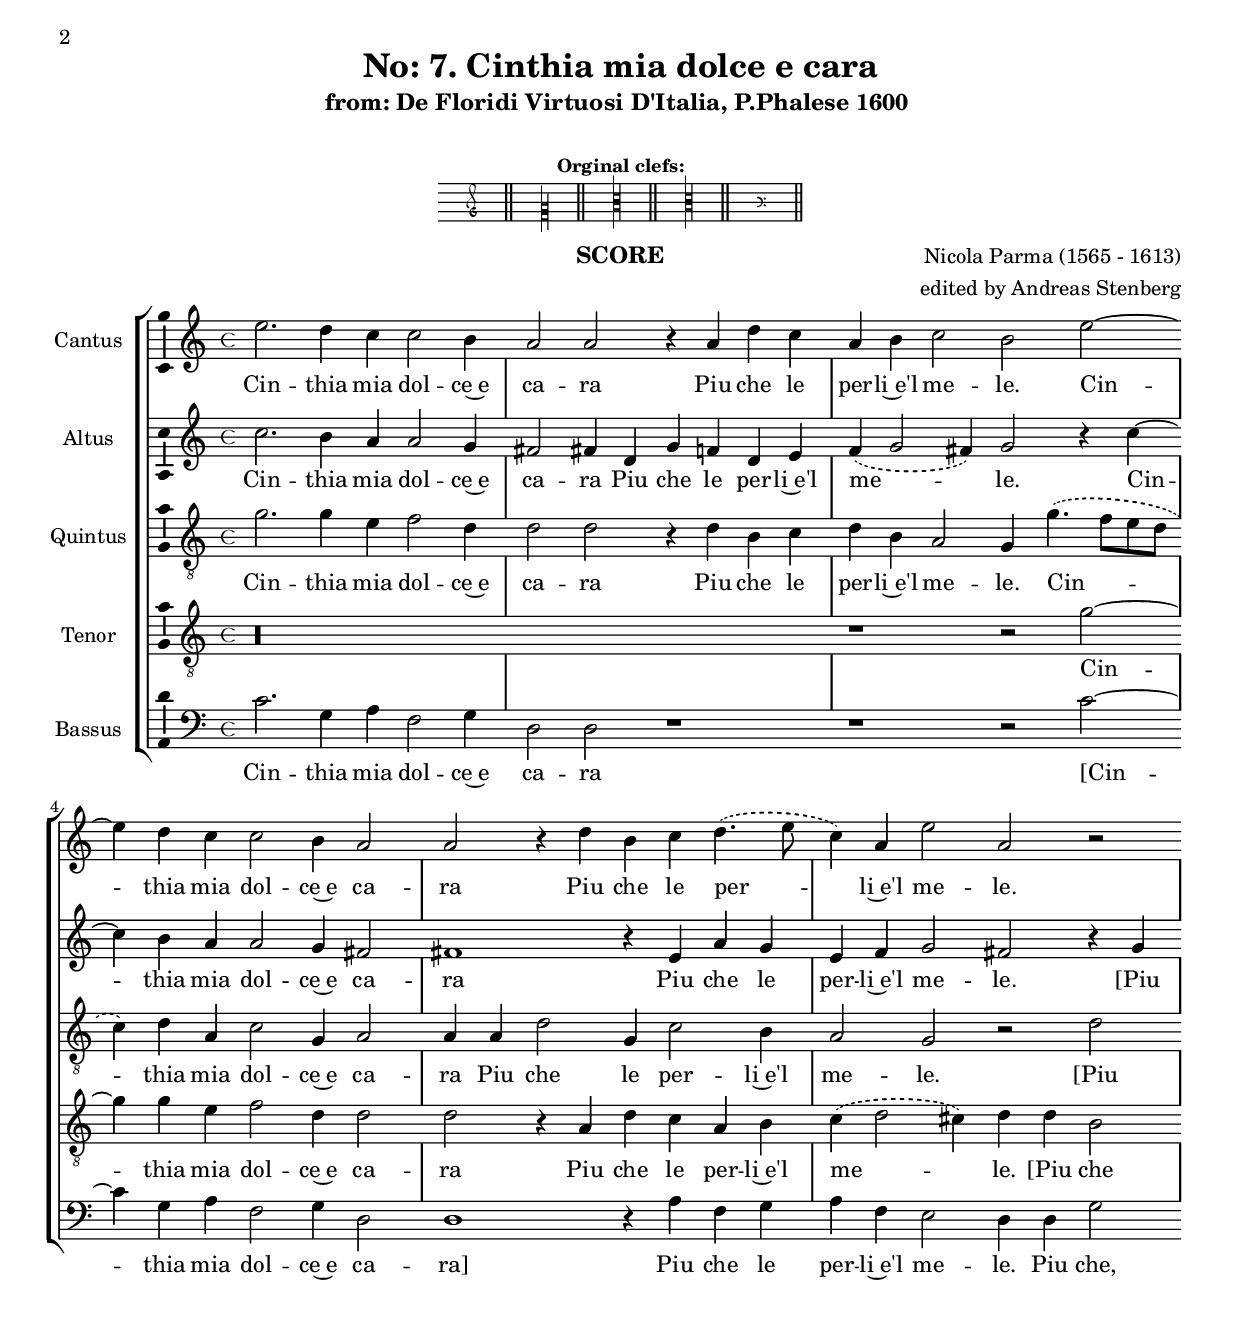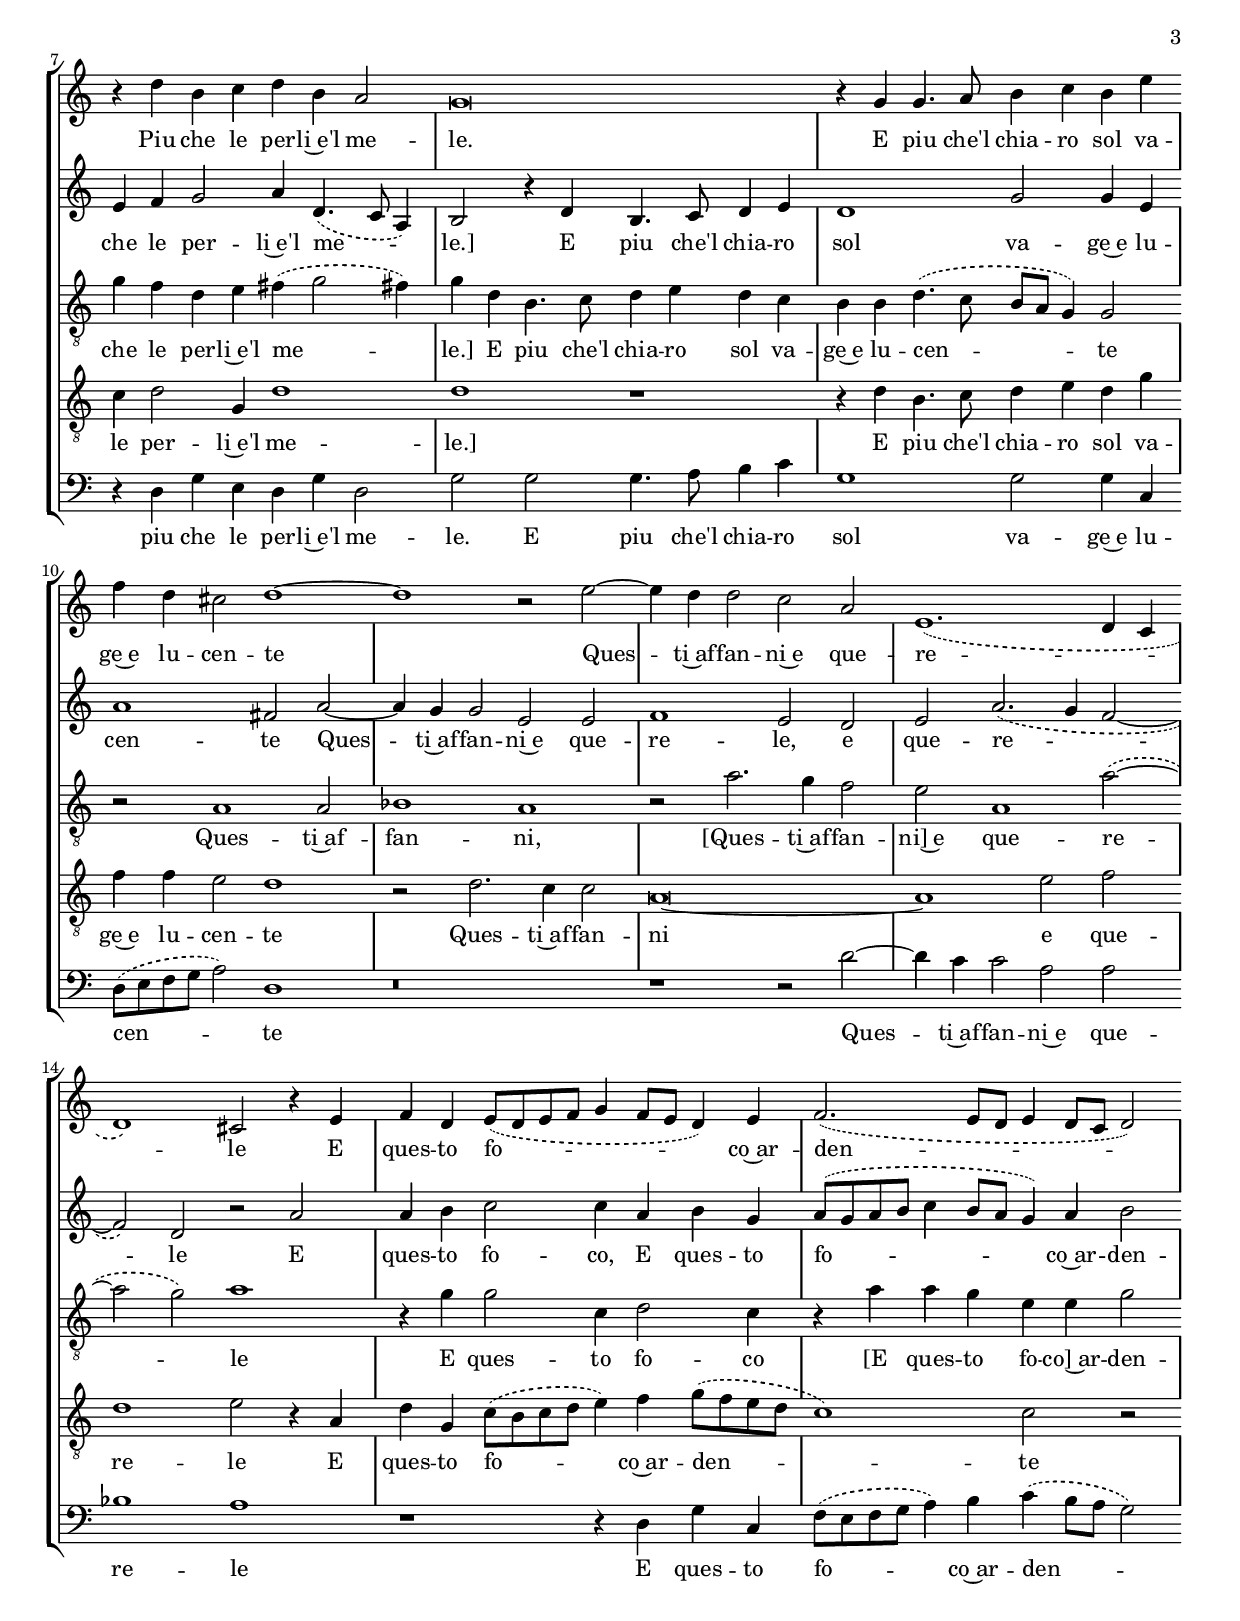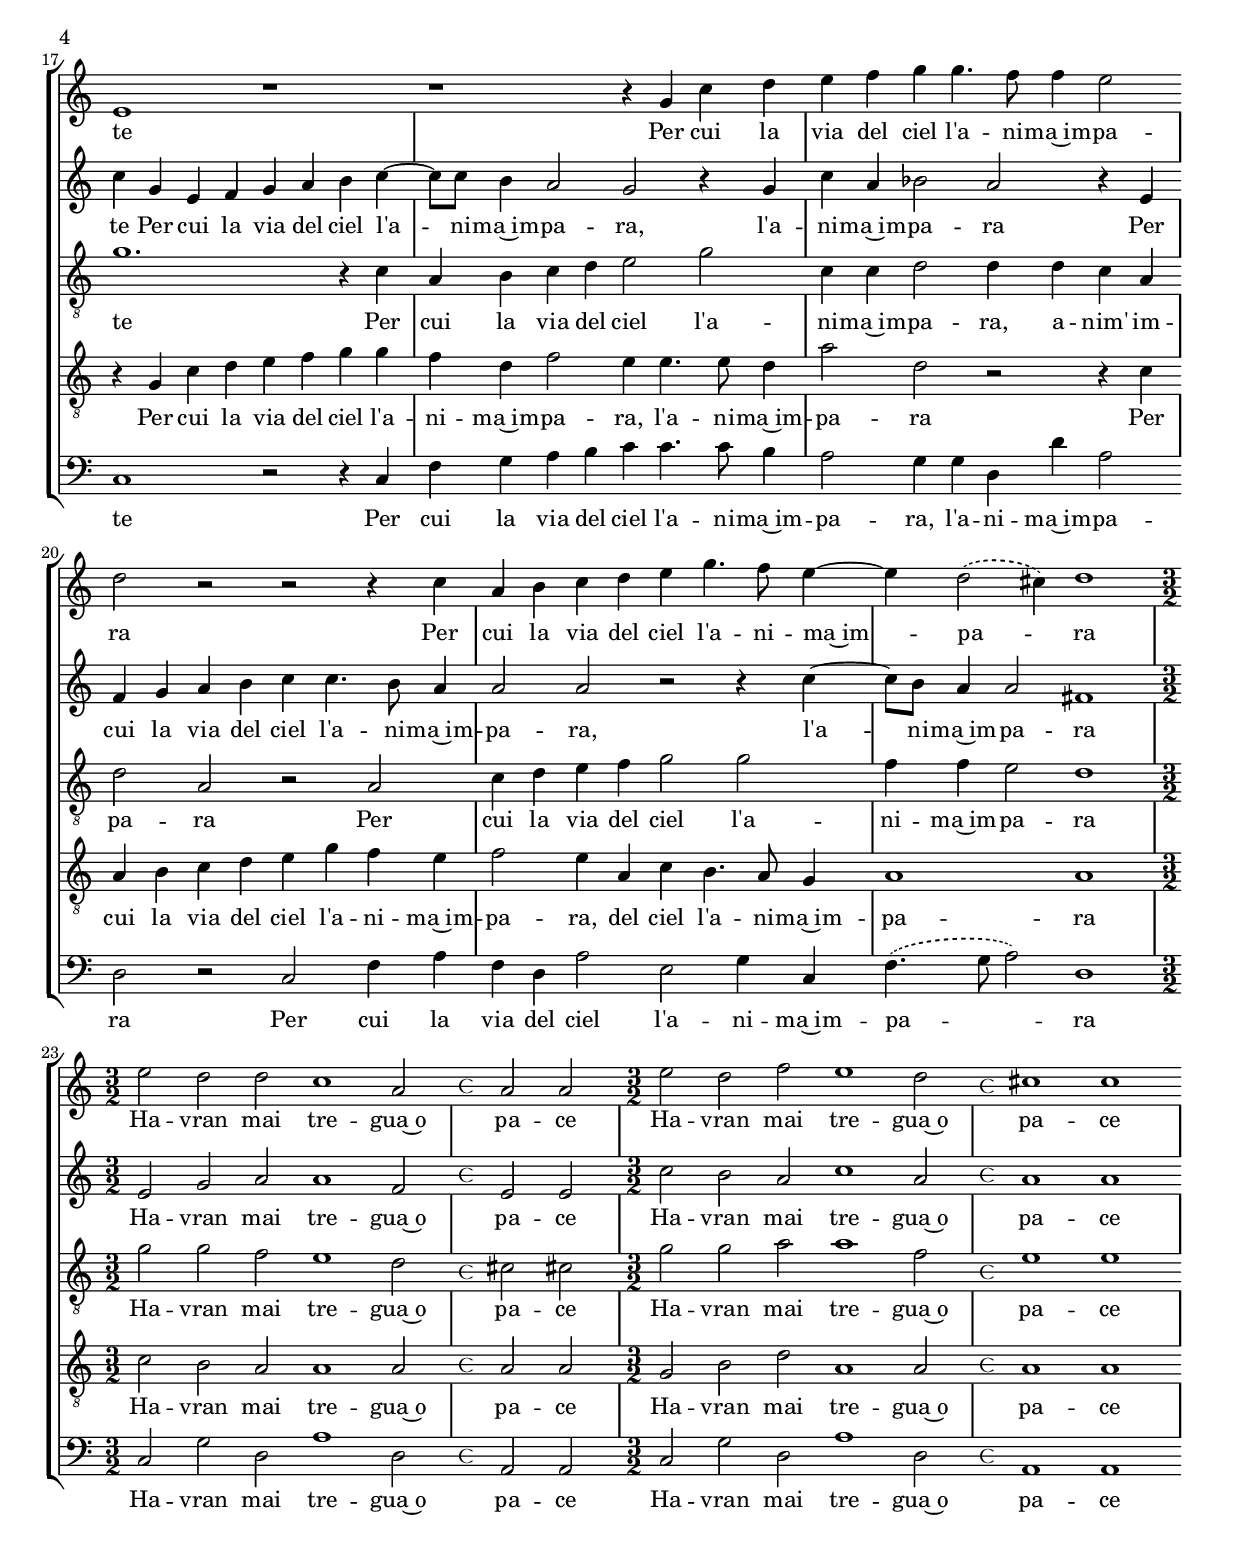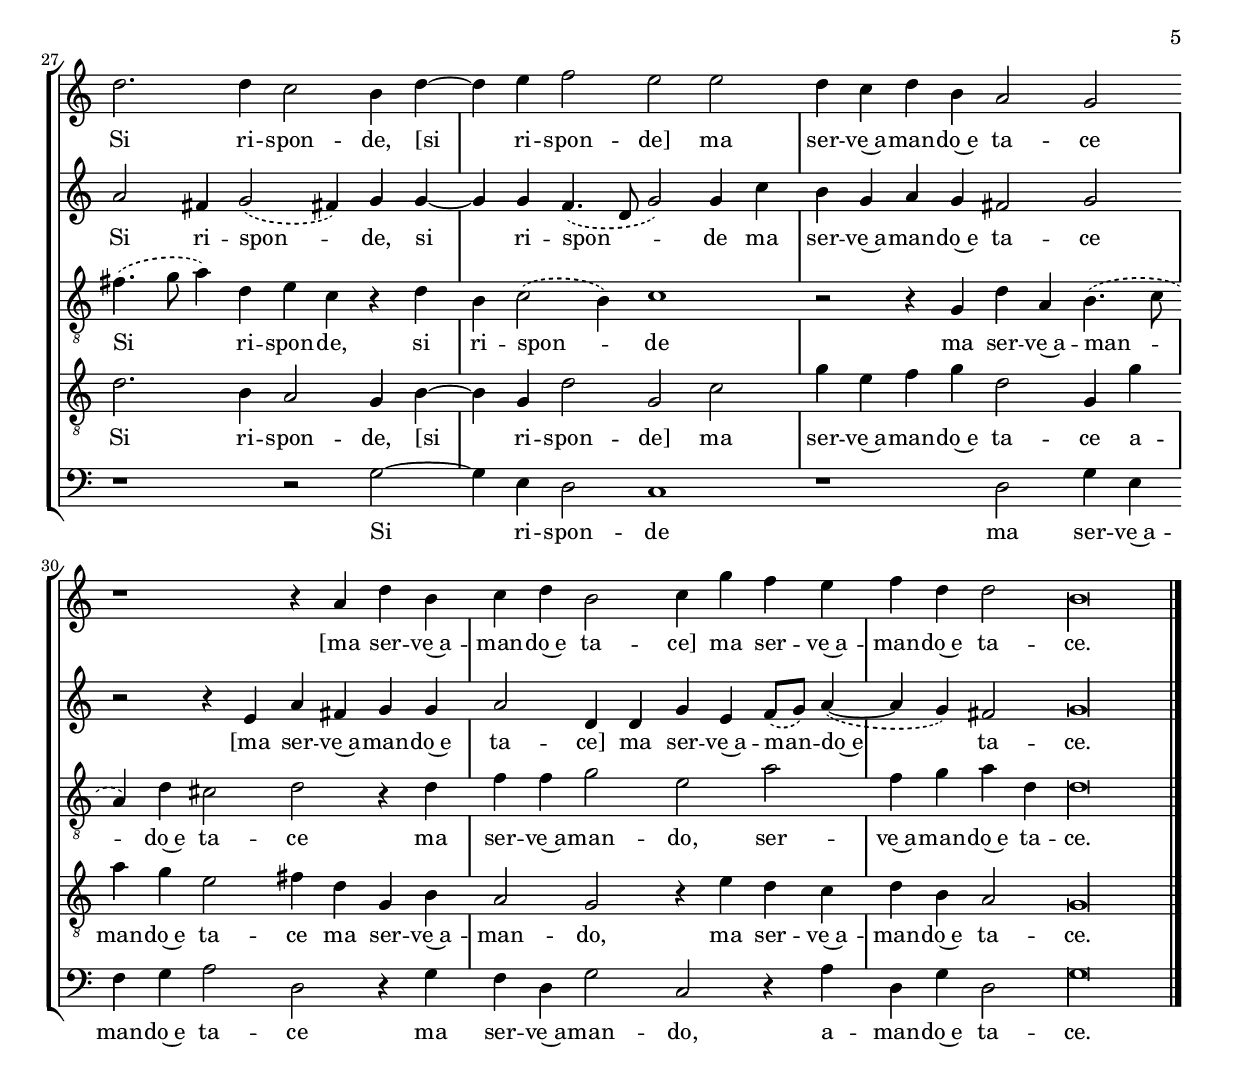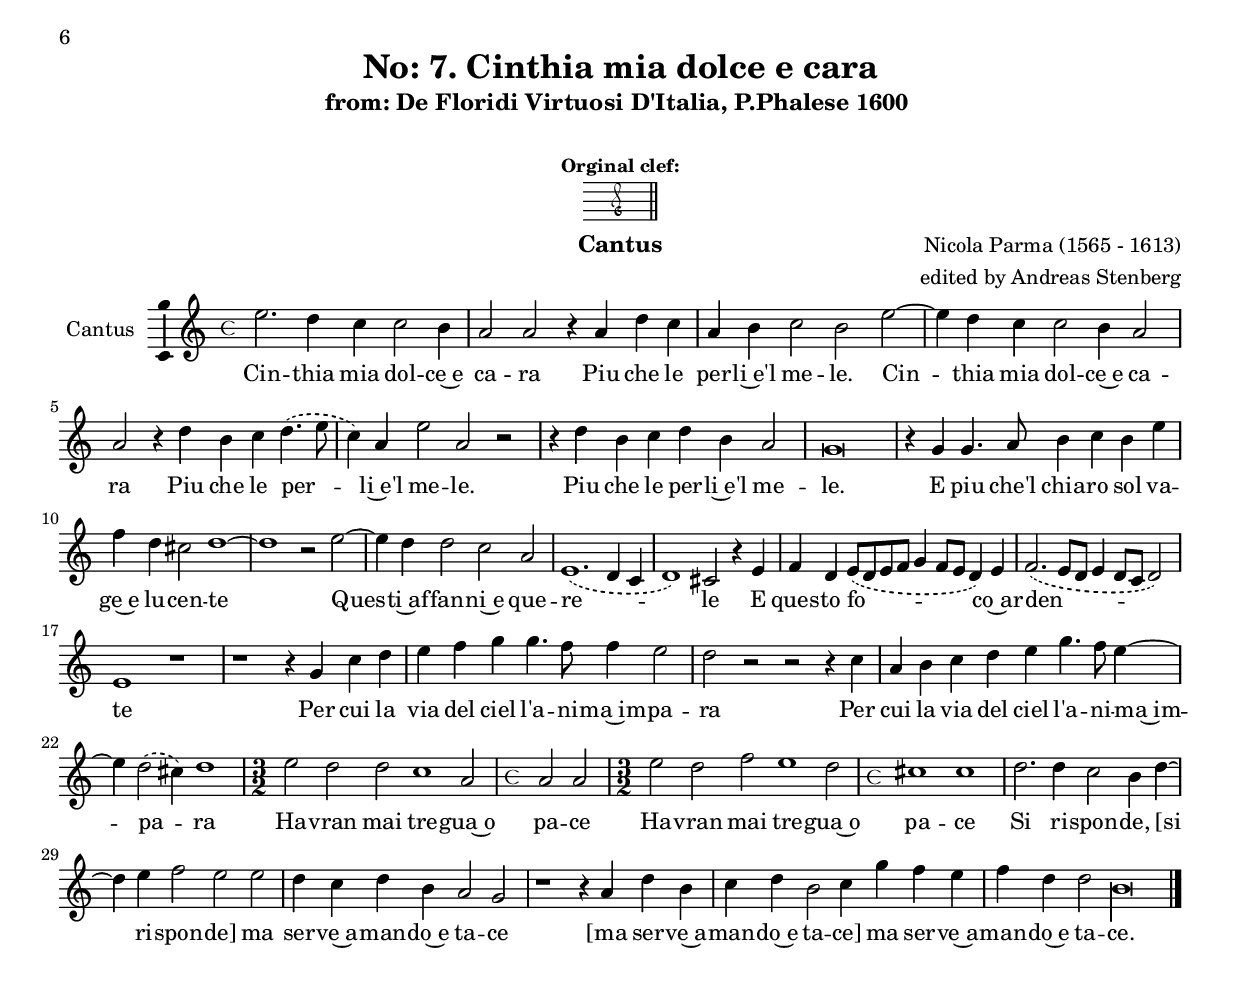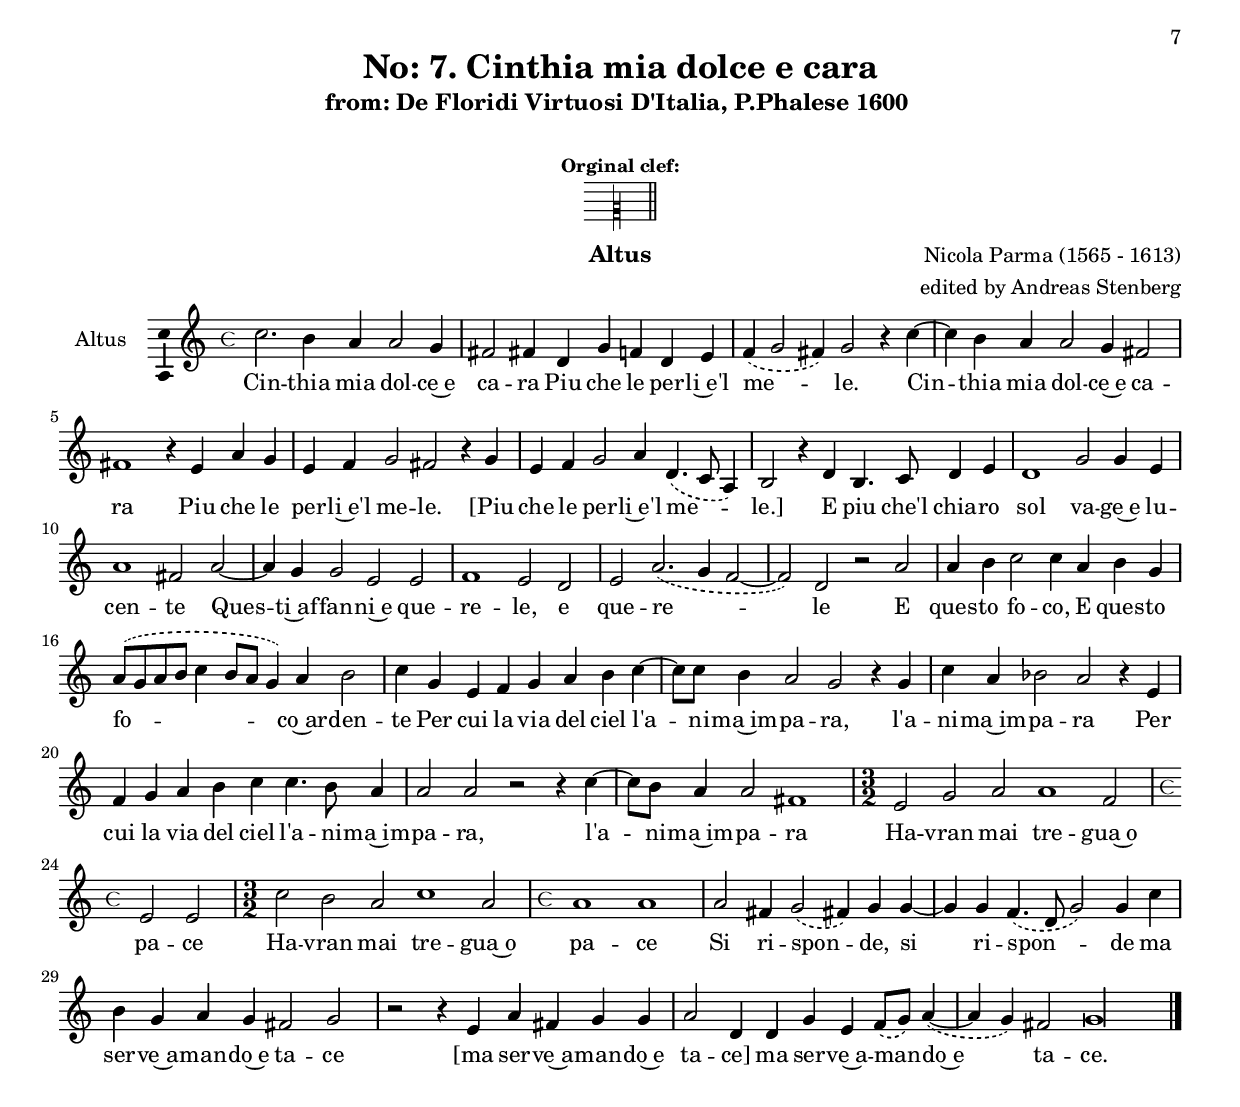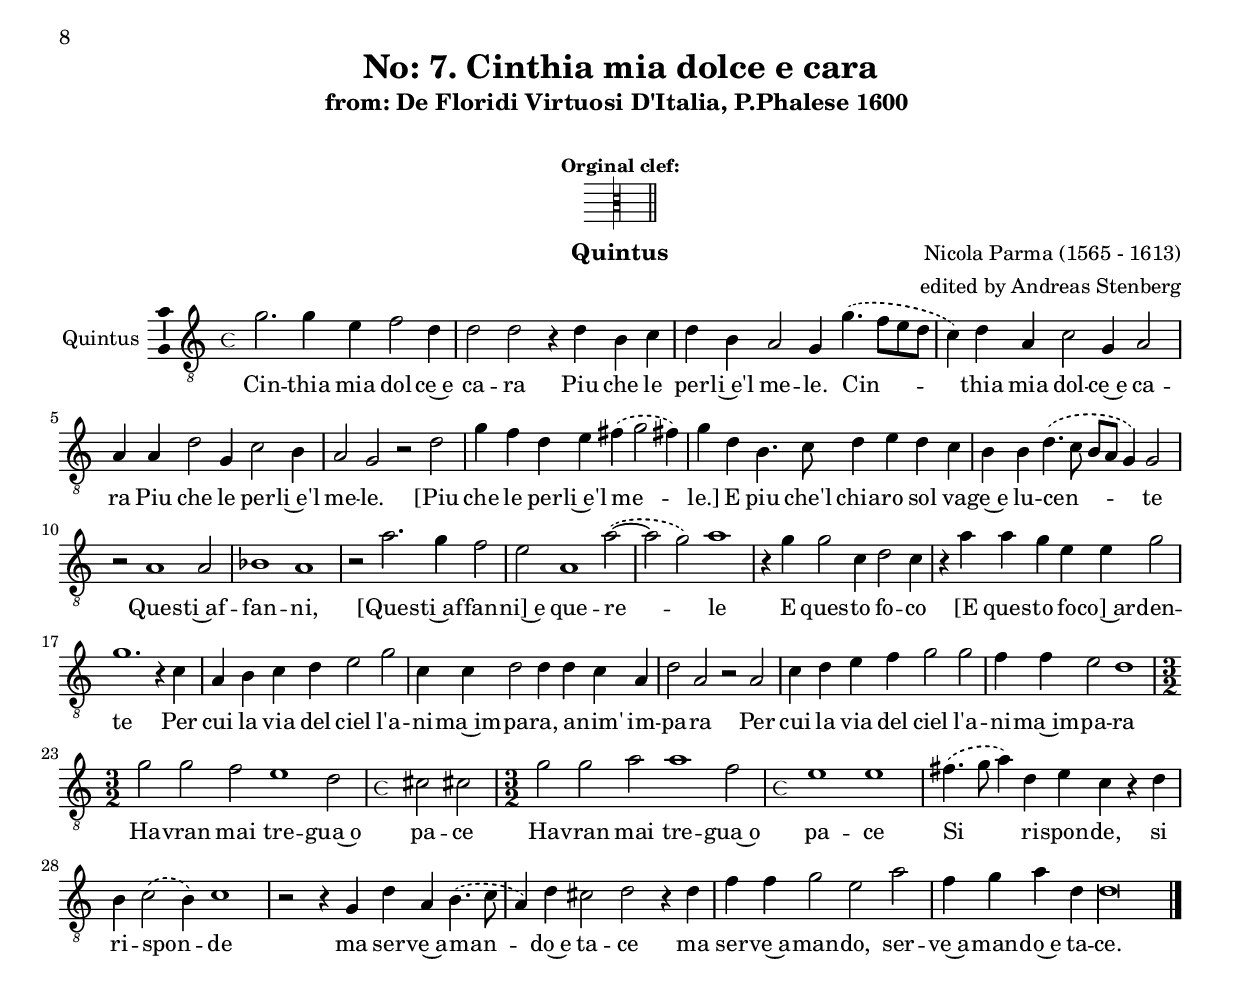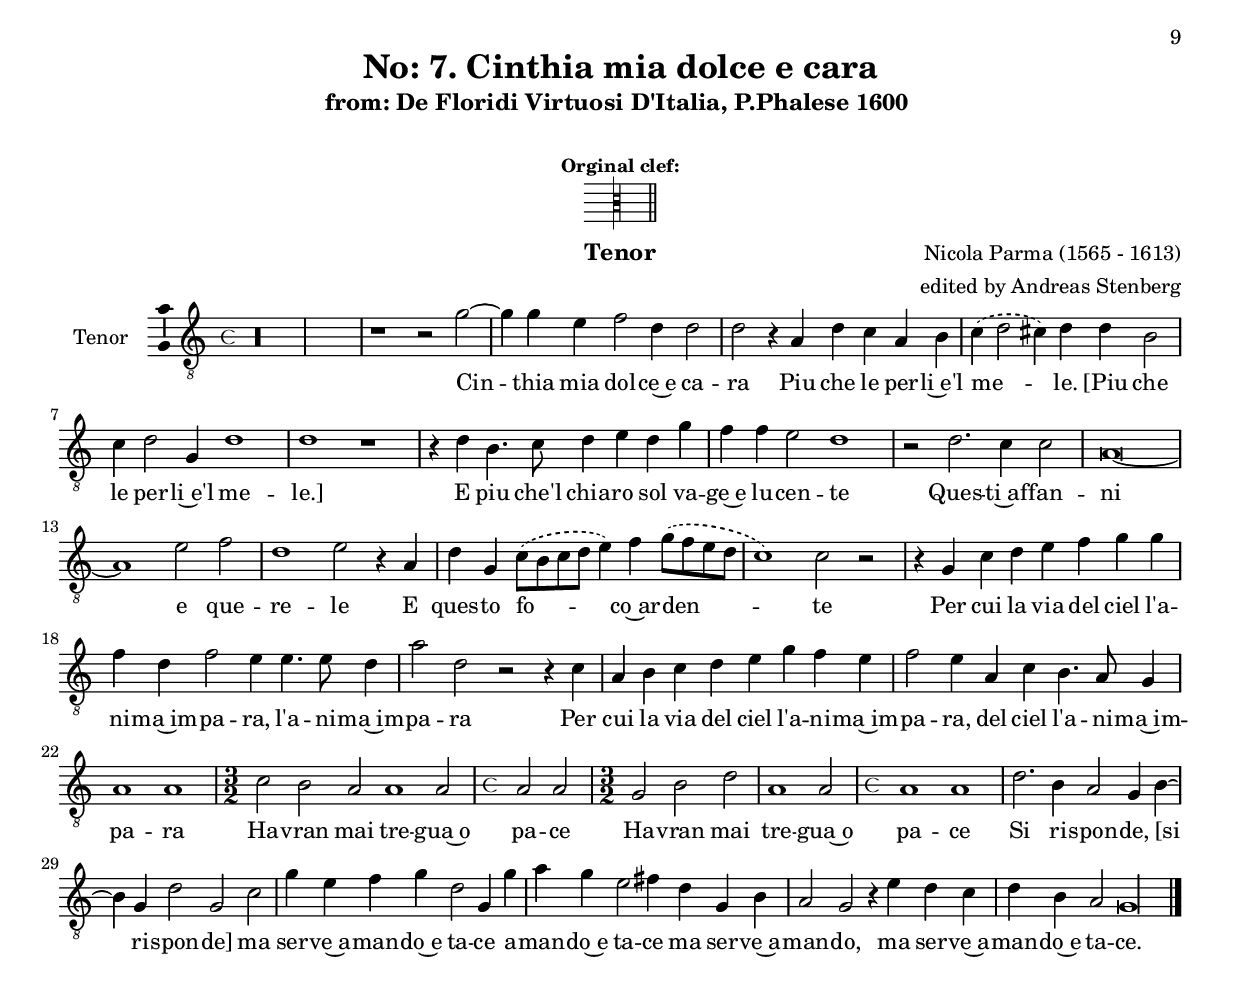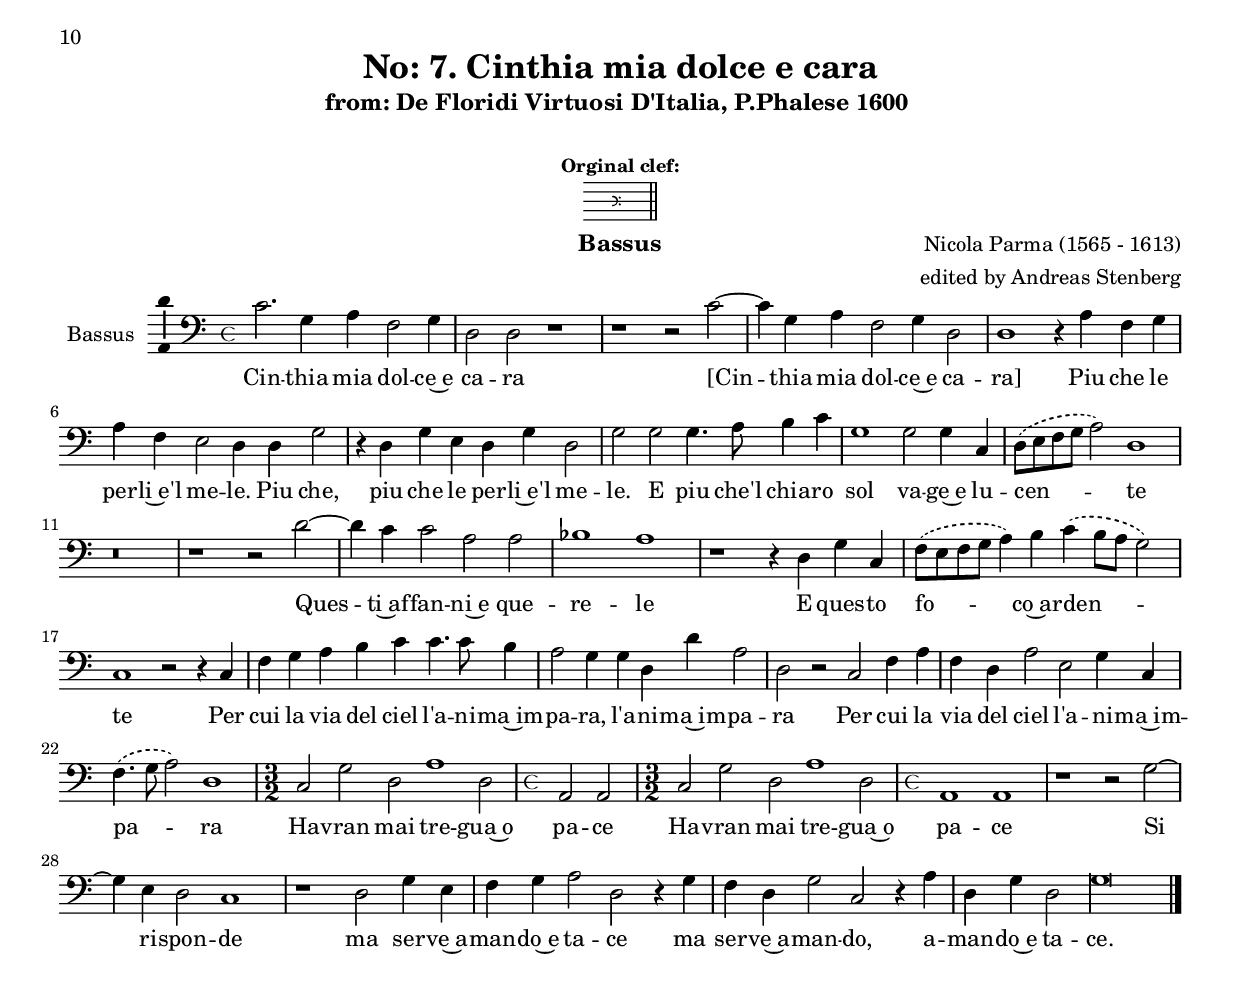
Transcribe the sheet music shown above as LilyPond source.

\version "2.18.2"
\language "deutsch"
#(append! supported-clefs '(("mensural-f3" . ("clefs.mensural.f" 0 0))))
ficta = { \once \set suggestAccidentals = ##t }
\paper {
  ragged-bottom = ##t
  ragged-last-bottom = ##t
  print-all-headers = ##t
  page-breaking = #ly:minimal-breaking
}
\header {
  title = "No: 7. Cinthia mia dolce e cara"
  subtitle = "from: De Floridi Virtuosi D'Italia, P.Phalese 1600 "
  subsubtitle = "Score & Parts"
  composer = "Nicola Parma (1565 - 1613)"
  arranger = "edited by Andreas Stenberg"
  %  poet = "Transposed from F to D"
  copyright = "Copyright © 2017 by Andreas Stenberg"
}

#(set-global-staff-size 18)
global = {
  \key c \major
  \override Staff.TimeSignature.style = #'mensural
}
sopranoOne = \relative c'' {
  \global
  %%  \hide Staff.BarLine 
  \slurDashed
  % Music follows here.
  \tag #'inScore {  \hide Staff.BarLine }
  \tag #'inPart {\set Timing.defaultBarType = "!" }
  \time 4/4
  \set Timing.measureLength = #(ly:make-moment 4/2)
  e2. d4 c4 c2 h4
  a2 a2 r4 a4 d4 c4
  a4 h4 c2 h2 e2~
  e4 d4 c4 c2 h4 a2 
  a2 r4 d4						%% end of first line in orig.
  h4 c4 d4.( e8 
  c4) a4 e'2 a,2 r2 
  r4 d4 h4 c4 d4 h4 a2
  g\breve
  r4 g4 g4. a8 h4 c4 h4 e4
  f4 d4 cis2 d1~
  d1 r2 e2~
  e4 d4 d2						%% end of second line
  c2 a2 
  e1.( d4 c4
  d1) cis2 r4 e4
  f4 d4 e8( d8 e8 f8 g4 f8 e8 d4) e4
  f2.( e8 d8  e4 d8 c8 d2)
  e1 r1
  r1 r4 g4 c4 d4
  e4 f4							%% end of third line
  g4 g4. f8 f4 e2
  d2 r2 r2 r4 c4 
  a4 h4 c4 d4 e4 g4. f8 e4~
  e4 d2( cis4) d1
  \once   \override Staff.TimeSignature.style = #'singleDiggit
  \time 3/2 
  \set Timing.measureLength = #(ly:make-moment 6/2)
  e2 d2 d2 c1 a2
  \time 4/4
  \set Timing.measureLength = #(ly:make-moment 2/2)
  a2 a2
  \once   \override Staff.TimeSignature.style = #'singleDiggit
  \time 3/2 
  \set Timing.measureLength = #(ly:make-moment 3/2)
  e'2 d2 f2 \bar ""
  e1 d2 
  \time 4/4
  \set Timing.measureLength = #(ly:make-moment 4/2)
  cis1  cis1
  d2. d4 c2 h4 d4~
  d4 e4 f2 e2 e2
  d4 c4 d4 h4 a2 g2
  r1 r4 a4 d4 h4
  c4 d4 h2 c4 g'4 f4 e4
  f4 d4 d2
  \cadenzaOn
  h\longa
  \tag #'inScore {  \undo \hide Staff.BarLine }
  \bar "|."
}

alto = \relative c' {
  \global
  \slurDashed
  % Music follows here.
  \tag #'inScore {  \hide Staff.BarLine }
  \tag #'inPart {\set Timing.defaultBarType = "!" }
  %  \clef "treble_8"
  \time 4/4
  \set Timing.measureLength = #(ly:make-moment 4/2)
  c'2. h4 a4 a2 g4
  fis2 fis!4 d4 g4 f4 d4 e4 
  f4( g2 fis4) g2 r4 c4~
  c4 h4 a4 a2 g4 fis2
  fis1							%% end of first line in orig.
  r4 e4 a4 g4
  e4 f4 g2 fis2 r4 g4
  e4 f4 g2 a4 d,4.( c8 a4)
  h2 r4 d4 h4. c8 d4 e4
  d1 g2 g4 e4 
  a1 fis2 a2~
  a4 g4 g2						%% end of second line
  e2 e2
  f1 e2 d2
  e2 a2.( g4 f2~
  f2) d2 r2 a'2
  a4 h4 c2 c4 a4 h4 g4
  a8( g8 a8 h8 c4 h8 a8 g4) a4 h2
  c4 g4 e4 f4 g4 a4				%% end of third line
  h4 c4~
  c8 c8 h4 a2 g2 r4 g4
  c4 a4 b2 a2 r4 e4
  f4 g4 a4 h4 c4 c4. h8 a4 
  a2 a2 r2 r4 c4~
  c8 h8 a4 a2 fis1
  \once   \override Staff.TimeSignature.style = #'singleDiggit
  \time 3/2 
  \set Timing.measureLength = #(ly:make-moment 6/2)
  e2 g2 a2 a1 f2
  \time 4/4
  \set Timing.measureLength = #(ly:make-moment 2/2)
  e2 e2 
  \once   \override Staff.TimeSignature.style = #'singleDiggit
  \time 3/2 
  \set Timing.measureLength = #(ly:make-moment 6/2)
  c'2 h2 a2 c1 a2
  \time 4/4
  \set Timing.measureLength = #(ly:make-moment 4/2)
  a1 a1
  a2 fis4 g2( fis!4) g4 g4~
  g4 g4 f4.( d8 g2) g4 c4
  h4 g4 a4 g4 fis2 g2								%% end of fifth line
  r2 r4 e4 a4 fis4 g4 g4
  a2 d,4 d4 g4 e4 f8( g8) a4~(
  a4 g4) fis2
  \cadenzaOn
  g\longa
  \tag #'inScore {  \undo \hide Staff.BarLine }
  \bar "|."
}
sopranoTwo = \relative c' {
  \global
  \clef "treble_8"
  \slurDashed
  % Music follows here.
  \tag #'inScore {  \hide Staff.BarLine }
  \tag #'inPart {\set Timing.defaultBarType = "!" }
  \time 4/4
  \set Timing.measureLength = #(ly:make-moment 4/2)
  g'2. g4 e4 f2 d4
  d2 d2 r4 d4 h4 c4
  d4 h4 a2 g4 g'4.( f8  e8 d8
  c4) d4 a4 c2 g4 a2
  a4 a4 d2							%% end of first line in orig.
  g,4 c2 h4 
  a2 g2 r2 d'2
  g4 f4 d4 e4 fis4( g2 fis!4)
  g4 d4 h4. c8 d4 e4 d4 c4
  h4 h4 d4.( c8 h8 a8 g4) g2
  r2 a1 a2
  b1 a1								%% end of second line
  r2 a'2. g4 f2 
  e2a,1  a'2~(
  a2 g2)  a1 
  r4 g4 g2 c,4 d2 c4
  r4 a'4 a4 g4 e4 e4 g2
  g1. r4 c,4
  a4 h4 c4 d4 e2 g2
  c,4 c4 d2 d4 d4 c4 a4							%% end of third line
  d2 a2 r2a2
  c4 d4 e4 f4 g2 g2
  f4 f4 e2 d1
  \once   \override Staff.TimeSignature.style = #'singleDiggit
  \time 3/2 
  \set Timing.measureLength = #(ly:make-moment 6/2)
  g2 g2 f2 e1 d2
  \time 4/4
  \set Timing.measureLength = #(ly:make-moment 2/2)
  cis2 cis!2
  \once   \override Staff.TimeSignature.style = #'singleDiggit
  \time 3/2 
  \set Timing.measureLength = #(ly:make-moment 6/2)
  g'2 g2 a2 a1 f2
  \time 4/4
  \set Timing.measureLength = #(ly:make-moment 4/2)
  e1 e1							%% end of fourth line
  fis4.( g8 a4) d,4 e4 c4 r4 d4
  h4 c2( h4) c1
  r2 r4 g4 d'4 a4 h4.( c8
  a4) d4 cis2 d2 r4 d4
  f4  f4 g2 e2 a2
  f4 g4 a4 d,4
  \cadenzaOn
  d\longa
  \tag #'inScore {  \undo \hide Staff.BarLine }
  \bar "|."
}

tenorOne = \relative c' {
  \global
  \slurDashed
  % Music follows here.
  \tag #'inScore {  \hide Staff.BarLine }
  \tag #'inPart {\set Timing.defaultBarType = "!" }
  \time 4/4
  \set Timing.measureLength = #(ly:make-moment 4/2)
  r\longa
  r1 r2 g'2~
  g4 g4 e4 f2 d4 d2 
  d2 r4 a4 d4 c4  a4 h4 
  c4( d2 cis4) d4 d4 h2
  c4 d2 g,4 d'1
  d1 r1						%% end of first line in orig.
  r4 d4 h4. c8 d4 e4 d4 g4
  f4 f4 e2 d1
  r2 d2. c4 c2
  a\breve~
  a1 e'2 f2 
  d1 e2 r4 a,4
  d4 g,4 c8( h8 c8 d8 e4) f4 g8( f8 e8 d8			%% end of second line
  c1) c2 r2
  r4 g4 c4 d4 e4 f4 g4 g4 
  f4 d4 f2 e4 e4. e8 d4 
  a'2 d,2 r2 r4 c4 
  a4 h4 c4 d4 e4 g4 f4 e4
  f2 e4 a,4								%% end of third line
  c4 h4. a8 g4
  a1 a1
  \once   \override Staff.TimeSignature.style = #'singleDiggit
  \time 3/2 
  \set Timing.measureLength = #(ly:make-moment 6/2)
  c2 h2 a2 a1 a2 
  \time 4/4
  \set Timing.measureLength = #(ly:make-moment 2/2)
  a2 a2
  \once   \override Staff.TimeSignature.style = #'singleDiggit
  \time 3/2 
  \set Timing.measureLength = #(ly:make-moment 3/2)
  g2 h2 d2 a1 a2
  \time 4/4
  \set Timing.measureLength = #(ly:make-moment 4/2)
  a1 a1
  d2. h4 a2 g4 h4~
  h4 g4 d'2 g,2 c2						%% end of fourth line
  g'4 e4 f4 g4 d2 g,4 g'4
  a4 g4 e2 fis4 d4 g,4 h4
  a2 g2 r4 e'4 d4 c4
  d4 h4 a2
  \cadenzaOn
  g\longa
  \tag #'inScore {  \undo \hide Staff.BarLine }
  \bar "|."
}

bass = \relative c {
  \global
  
  \slurDashed
  % Music follows here.
  \tag #'inScore {  \hide Staff.BarLine }
  \tag #'inPart {\set Timing.defaultBarType = "!" }
  \time 4/4
  \set Timing.measureLength = #(ly:make-moment 4/2)
  c'2. g4 a4 f2 g4
  d2 d2 r1
  r1 r2 c'2~
  c4 g4 a4 f2 g4 d2
  d1 r4 a'4 f4 g4
  a4 f4 e2						%% end of first line in orig.
  d4 d4 g2
  r4 d4 g4 e4 d4 g4 d2
  g2 g2 g4. a8 h4 c4
  g1 g2 g4 c,4
  d8( e8 f8 g8 a2)					%% end of second line
  d,1
  r\breve
  r1 r2 d'2~
  d4 c4 c2 a2 a2 
  b1 a1
  r1 r4 d,4 g4 c,4 
  f8( e8 f8 g8 a4) h4 c4( h8 a8 g2)
  c,1 r2 r4 c4
  f4 g4 a4 h4 c4 c4. c8 h4			%% end of third line
  a2 g4 g4  d4 d'4 a2
  d,2 r2 c2 f4 a4 
  f4 d4 a'2 e2 g4 c,4
  f4.( g8 a2) d,1
  \once   \override Staff.TimeSignature.style = #'singleDiggit
  \time 3/2 
  \set Timing.measureLength = #(ly:make-moment 6/2)
  c2 g'2 d2						%% end of fourth line 
  a'1 d,2
  \time 4/4
  \set Timing.measureLength = #(ly:make-moment 2/2)
  a2 a2
  \once   \override Staff.TimeSignature.style = #'singleDiggit
  \time 3/2 
  \set Timing.measureLength = #(ly:make-moment 6/2)
  c2 g'2 d2 a'1 d,2 
  \time 4/4
  \set Timing.measureLength = #(ly:make-moment 4/2)
  a1 a1
  r1 r2 g'2~
  g4 e4 d2 c1
  r1 d2 g4 e4
  f4 g4 a2 d,2  r4 g4
  f4 d4 g2 c,2 r4 a'4 
  d,4 g4 d2
  \cadenzaOn
  g\longa
  \tag #'inScore {  \undo \hide Staff.BarLine }
  \bar "|."
}

sopranoOneVerse = \lyricmode {
  % Lyrics follow here.
  Cin -- thia mia dol -- ce~e ca -- ra
  Piu che le per -- li~e'l me -- le.
  Cin -- thia mia dol -- ce~e ca -- ra
  Piu che le per -- li~e'l me -- le.
  Piu che le per -- li~e'l me -- le.
  E piu che'l chia -- ro sol va -- ge~e lu -- cen -- te
  Ques -- ti~af -- fan -- ni~e que -- re -- le
  E ques -- to fo -- co~ar -- den -- te
  Per cui la via del ciel l'a -- ni -- ma~im -- pa -- ra
  Per cui la via del ciel l'a -- ni -- ma~im -- pa -- ra
  Ha -- vran mai tre -- gua~o pa -- ce
  Ha -- vran mai tre -- gua~o pa -- ce
  Si ri -- spon -- de, [si ri -- spon -- de] ma ser -- ve~a -- man -- do~e ta -- ce
  [ma ser -- ve~a -- man -- do~e ta -- ce]
  ma ser -- ve~a -- man -- do~e ta -- ce.
}


altoVerse = \lyricmode {
  % Lyrics follow here.
  Cin -- thia mia dol -- ce~e ca -- ra
  Piu che le per -- li~e'l me -- le.
  Cin -- thia mia dol -- ce~e ca -- ra
  Piu che le per -- li~e'l me -- le.
  [Piu che le per -- li~e'l me -- le.]
  E piu che'l chia -- ro sol va -- ge~e lu -- cen -- te
  Ques -- ti~af -- fan -- ni~e que -- re -- le, e que -- re -- le
  E ques -- to fo -- co,
  E ques -- to fo -- co~ar -- den -- te
  Per cui la via del ciel l'a -- ni -- ma~im -- pa -- ra,
  l'a -- ni -- ma~im -- pa -- ra
  Per cui la via del ciel l'a -- ni -- ma~im -- pa -- ra,
  l'a -- ni -- ma~im -- pa -- ra
  Ha -- vran mai tre -- gua~o pa -- ce
  Ha -- vran mai tre -- gua~o pa -- ce
  Si ri -- spon -- de, si ri -- spon -- de ma ser -- ve~a -- man -- do~e ta -- ce
  [ma ser -- ve~a -- man -- do~e ta -- ce]
  ma ser -- ve~a -- man -- do~e ta -- ce.
}
sopranoTwoVerse = \lyricmode {
  % Lyrics follow here.
  Cin -- thia mia dol -- ce~e ca -- ra
  Piu che le per -- li~e'l me -- le.
  Cin -- thia mia dol -- ce~e ca -- ra
  Piu che le per -- li~e'l me -- le.
  [Piu che le per -- li~e'l me -- le.]
  E piu che'l chia -- ro sol va -- ge~e lu -- cen -- te
  Ques -- ti~af -- fan -- ni,
  [Ques -- ti~af -- fan -- ni]~e que -- re -- le
  E ques -- to fo -- co
  [E ques -- to fo -- co]~ar -- den -- te
  Per cui la via del ciel l'a -- ni -- ma~im -- pa -- ra,
  a -- nim' im -- pa -- ra
  Per cui la via del ciel l'a -- ni -- ma~im -- pa -- ra
  Ha -- vran mai tre -- gua~o pa -- ce
  Ha -- vran mai tre -- gua~o pa -- ce
  Si ri -- spon -- de, si ri -- spon -- de ma ser -- ve~a -- man -- do~e ta -- ce
  ma ser -- ve~a -- man -- do,
  ser -- ve~a -- man -- do~e ta -- ce.
}

tenorOneVerse = \lyricmode {
  % Lyrics follow here.
  Cin -- thia mia dol -- ce~e ca -- ra
  Piu che le per -- li~e'l me -- le.
  [Piu che le per -- li~e'l me -- le.]
  E piu che'l chia -- ro sol va -- ge~e lu -- cen -- te
  Ques -- ti~af -- fan -- ni e que -- re -- le
  E ques -- to fo -- co~ar -- den -- te
  Per cui la via del ciel l'a -- ni -- ma~im -- pa -- ra,
  l'a -- ni -- ma~im -- pa -- ra
  Per cui la via del ciel l'a -- ni -- ma~im -- pa -- ra,
  del ciel l'a -- ni -- ma~im -- pa -- ra
  Ha -- vran mai tre -- gua~o pa -- ce
  Ha -- vran mai tre -- gua~o pa -- ce
  Si ri -- spon -- de, [si ri -- spon -- de] ma ser -- ve~a -- man -- do~e ta -- ce
  a -- man -- do~e ta -- ce
  ma ser -- ve~a -- man -- do,
  ma ser -- ve~a -- man -- do~e ta -- ce.
}

bassVerse = \lyricmode {
  % Lyrics follow here.
  Cin -- thia mia dol -- ce~e ca -- ra
  [Cin -- thia mia dol -- ce~e ca -- ra]
  Piu che le per -- li~e'l me -- le.
  Piu che, piu che le per -- li~e'l me -- le.
  E piu che'l chia -- ro sol va -- ge~e lu -- cen -- te
  Ques -- ti~af -- fan -- ni~e que -- re -- le
  E ques -- to fo -- co~ar -- den -- te
  Per cui la via del ciel l'a -- ni -- ma~im -- pa -- ra, 
  l'a -- ni -- ma~im -- pa -- ra
  Per cui la via del ciel l'a -- ni -- ma~im -- pa -- ra
  Ha -- vran mai tre -- gua~o pa -- ce
  Ha -- vran mai tre -- gua~o pa -- ce
  Si ri -- spon -- de ma ser -- ve~a -- man -- do~e ta -- ce
  ma ser -- ve~a -- man -- do, a -- man -- do~e ta -- ce.
}

rehearsalMidi = #
(define-music-function
 (parser location name midiInstrument lyrics) (string? string? ly:music?)
 #{
   %    %    \transpose f d
   \unfoldRepeats <<
     \new Staff = "soprano1" \new Voice = "soprano1" { \sopranoOne }
     \new Staff = "alto" \new Voice = "alto" { \alto }
     \new Staff = "quinto" \new Voice = "quinto" { \sopranoTwo }
     \new Staff = "tenor1" \new Voice = "tenor1" { \tenorOne }
     \new Staff = "bass" \new Voice = "bass" { \bass }
     \context Staff = $name {
       \set Score.midiMinimumVolume = #0.5
       \set Score.midiMaximumVolume = #0.5
       \set Score.tempoWholesPerMinute = #(ly:make-moment 86 2)
       \set Staff.midiMinimumVolume = #0.8
       \set Staff.midiMaximumVolume = #1.0
       \set Staff.midiInstrument = $midiInstrument
     }
     \new Lyrics \with {
       alignBelowContext = $name
     } \lyricsto $name $lyrics
   >>
 #})

\score {
  %  \transpose f d
  \new StaffGroup <<
    \new Staff \with {
      midiInstrument = "choir aahs"
      instrumentName = "Cantus"
      \consists "Ambitus_engraver"
    } { \keepWithTag #'inScore \sopranoOne }
    \addlyrics { \sopranoOneVerse }
    \new Staff \with {
      midiInstrument = "choir aahs"
      instrumentName = "Altus"
      \consists "Ambitus_engraver"
    } { \keepWithTag #'inScore \alto }
    \addlyrics { \altoVerse }
    \new Staff \with {
      midiInstrument = "choir aahs"
      instrumentName = "Quintus"
      \consists "Ambitus_engraver"
    } {\keepWithTag #'inScore \sopranoTwo }
    \addlyrics { \sopranoTwoVerse }
    \new Staff \with {
      midiInstrument = "choir aahs"
      instrumentName = "Tenor"
      \consists "Ambitus_engraver"
    } { \clef "treble_8" \keepWithTag #'inScore \tenorOne }
    \addlyrics { \tenorOneVerse }
    \new Staff \with {
      midiInstrument = "choir aahs"
      instrumentName = "Bassus"
      \consists "Ambitus_engraver"
    } { \clef bass  \keepWithTag #'inScore \bass }
    \addlyrics { \bassVerse }
  >>
  \layout { }
  \midi {
    \tempo 2 = 82
  }
  \header {
    subsubtitle = \markup {
      \fill-line { 
        \hspace #0.5
        \center-column {
          \line {\transparent "XXX"}
          \line {\bold "Orginal clefs:"}
          \score {
            
            \new Staff {
              \override Staff.TimeSignature.stencil =##f
              \time 4/2
              \cadenzaOn
              \override Staff.Clef.stencil =##f
              s4 
              \revert Staff.Clef.stencil
              \clef "petrucci-g" s4 \bar "||" s4 
              \clef "petrucci-c2" s4 \bar "||" s4
              \once \set Staff.forceClef = ##t
              \clef "petrucci-c3" s4 \bar "||" s4
              \once \set Staff.forceClef = ##t
              \clef "petrucci-c3" s4 \bar "||" s4 
              \clef "mensural-f3" s4  \bar "||"
            }
            \layout {
              line-width=8.5\cm
              indent =0.0
            }
          }
          \vspace #0.5
        }
        \hspace #0.5
      }
    }

    instrument = "SCORE"
    breakbefore = ##t
  }
}
%% Parts

\score {
  %  \transpose f d
  \new StaffGroup <<
    \new Staff \with {
      midiInstrument = "choir aahs"
      instrumentName = "Cantus"
      \consists "Ambitus_engraver"
    } { \keepWithTag #'inPart \sopranoOne }
    \addlyrics { \sopranoOneVerse }
  >>
  \layout {}
  \header { 
    subsubtitle = \markup {
      \fill-line { 
        \hspace #0.5
        \center-column {
          \line {\transparent "XXX"}
          \line {\bold "Orginal clef:"}
          \score {
            
            \new Staff {
              \override Staff.TimeSignature.stencil =##f
              \time 4/2
              \cadenzaOn
              \override Staff.Clef.stencil =##f
              s4 
              \revert Staff.Clef.stencil
              \clef "petrucci-g" s4 \bar "||" 
            }
            \layout {
              line-width=8.5\cm
              indent =0.0
            }
          }
          \vspace #0.5
        }
        \hspace #0.5
      }
    }

    instrument = "Cantus"
    breakbefore = ##t
  }
}

\score {
  %  \transpose f d
  \new StaffGroup <<
    \new Staff \with {
      midiInstrument = "choir aahs"
      instrumentName = "Altus"
      \consists "Ambitus_engraver"
    } { \keepWithTag #'inPart \alto }
    \addlyrics { \altoVerse }
  >>
  \layout {}
  \header { 
    subsubtitle = \markup {
      \fill-line { 
        \hspace #0.5
        \center-column {
          \line {\transparent "XXX"}
          \line {\bold "Orginal clef:"}
          \score {
            
            \new Staff {
              \override Staff.TimeSignature.stencil =##f
              \time 4/2
              \cadenzaOn
              \override Staff.Clef.stencil =##f
              s4 
              \revert Staff.Clef.stencil
              \clef "petrucci-c2" s4 \bar "||" 
            }
            \layout {
              line-width=8.5\cm
              indent =0.0
            }
          }
          \vspace #0.5
        }
        \hspace #0.5
      }
    }

    instrument = "Altus"
    breakbefore = ##t
  }
}

\score {
  %  \transpose f d
  \new StaffGroup <<
    \new Staff \with {
      midiInstrument = "choir aahs"
      instrumentName = "Quintus"
      \consists "Ambitus_engraver"
    } { \keepWithTag #'inPart \sopranoTwo }
    \addlyrics { \sopranoTwoVerse }
  >>
  \layout {}
  \header { 
    subsubtitle = \markup {
      \fill-line { 
        \hspace #0.5
        \center-column {
          \line {\transparent "XXX"}
          \line {\bold "Orginal clef:"}
          \score {
            
            \new Staff {
              \override Staff.TimeSignature.stencil =##f
              \time 4/2
              \cadenzaOn
              \override Staff.Clef.stencil =##f
              s4 
              \revert Staff.Clef.stencil
              \clef "petrucci-c3" s4 \bar "||" 
            }
            \layout {
              line-width=8.5\cm
              indent =0.0
            }
          }
          \vspace #0.5
        }
        \hspace #0.5
      }
    }

    instrument = "Quintus"
    breakbefore = ##t
  }
}


\score {
  %  \transpose f d
  \new StaffGroup <<
    \new Staff \with {
      midiInstrument = "choir aahs"
      instrumentName = "Tenor"
      \consists "Ambitus_engraver"
    } { \clef "treble_8" \keepWithTag #'inPart \tenorOne }
    \addlyrics { \tenorOneVerse }
  >>
  \layout {}
  \header { 
    subsubtitle = \markup {
      \fill-line { 
        \hspace #0.5
        \center-column {
          \line {\transparent "XXX"}
          \line {\bold "Orginal clef:"}
          \score {
            
            \new Staff {
              \override Staff.TimeSignature.stencil =##f
              \time 4/2
              \cadenzaOn
              \override Staff.Clef.stencil =##f
              s4 
              \revert Staff.Clef.stencil
              \clef "petrucci-c3" s4 \bar "||" 
            }
            \layout {
              line-width=8.5\cm
              indent =0.0
            }
          }
          \vspace #0.5
        }
        \hspace #0.5
      }
    }

    instrument = "Tenor"
    breakbefore = ##t
  }
}

\score {
  %  \transpose f d
  \new StaffGroup <<
    \new Staff \with {
      midiInstrument = "choir aahs"
      instrumentName = "Bassus"
      \consists "Ambitus_engraver"
    } { \clef "bass" \keepWithTag #'inPart \bass }
    \addlyrics { \bassVerse }
  >>
  \layout {}
  \header { 
    subsubtitle = \markup {
      \fill-line { 
        \hspace #0.5
        \center-column {
          \line {\transparent "XXX"}
          \line {\bold "Orginal clef:"}
          \score {
            
            \new Staff {
              \override Staff.TimeSignature.stencil =##f
              \time 4/2
              \cadenzaOn
              \override Staff.Clef.stencil =##f
              s4 
              \revert Staff.Clef.stencil
              \clef "mensural-f3" s4 \bar "||" 
            }
            \layout {
              line-width=8.5\cm
              indent =0.0
            }
          }
          \vspace #0.5
        }
        \hspace #0.5
      }
    }

    instrument = "Bassus"
    breakbefore = ##t
  }
}

% Rehearsal MIDI files:
\book {
  \bookOutputSuffix "soprano1"
  \score {
    \rehearsalMidi "soprano1" "soprano sax" \sopranoOneVerse
    \midi { }
  }
}


\book {
  \bookOutputSuffix "alto"
  \score {
    \rehearsalMidi "alto" "soprano sax" \altoVerse
    \midi { }
  }
}

\book {
  \bookOutputSuffix "quintus"
  \score {
    \rehearsalMidi "quinto" "soprano sax" \sopranoTwoVerse
    \midi { }
  }
}


\book {
  \bookOutputSuffix "tenor1"
  \score {
    \rehearsalMidi "tenor1" "tenor sax" \tenorOneVerse
    \midi { }
  }
}

\book {
  \bookOutputSuffix "bass"
  \score {
    \rehearsalMidi "bass" "tenor sax" \bassVerse
    \midi { }
  }
}

